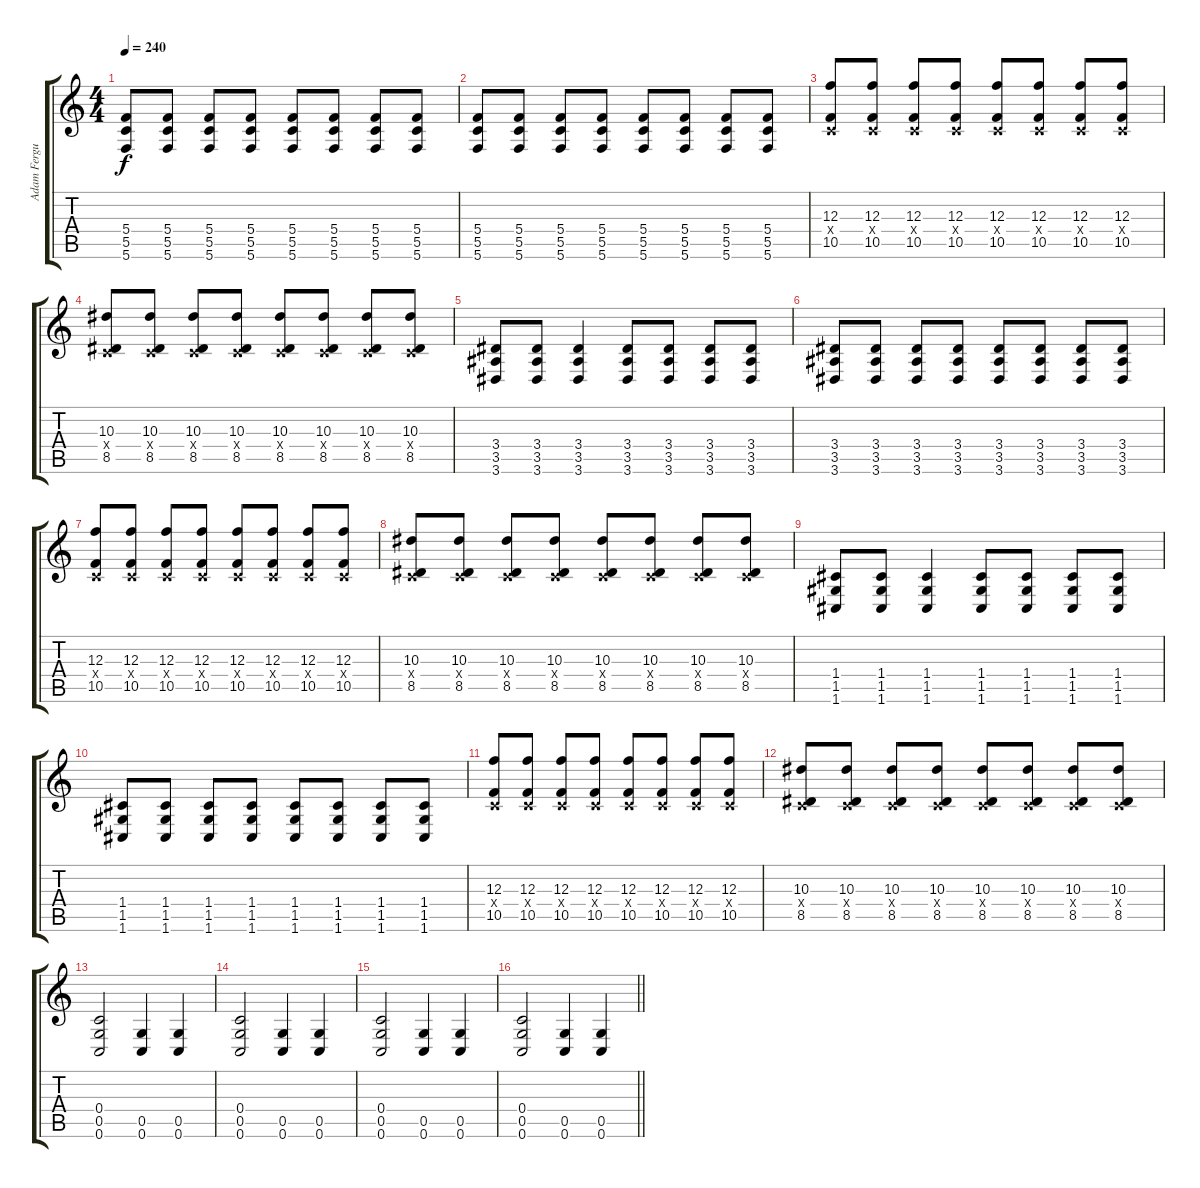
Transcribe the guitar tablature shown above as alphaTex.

\track ("Adam Ferguson - Guitar" "Adam Fergu") {instrument distortionguitar}
\staff {score tabs}
\tuning (D4 A3 F3 C3 G2 C2) {hide}
\ts (4 4)
\tempo 240
\clef g2
\ks c
(5.4 5.5 5.6).8{dy f} (5.4 5.5 5.6).8 (5.4 5.5 5.6).8 (5.4 5.5 5.6).8 (5.4 5.5 5.6).8 (5.4 5.5 5.6).8 (5.4 5.5 5.6).8 (5.4 5.5 5.6).8 |
(5.4 5.5 5.6).8 (5.4 5.5 5.6).8 (5.4 5.5 5.6).8 (5.4 5.5 5.6).8 (5.4 5.5 5.6).8 (5.4 5.5 5.6).8 (5.4 5.5 5.6).8 (5.4 5.5 5.6).8 |
(12.3 0.4{x} 10.5).8 (12.3 0.4{x} 10.5).8 (12.3 0.4{x} 10.5).8 (12.3 0.4{x} 10.5).8 (12.3 0.4{x} 10.5).8 (12.3 0.4{x} 10.5).8 (12.3 0.4{x} 10.5).8 (12.3 0.4{x} 10.5).8 |
(10.3 0.4{x} 8.5).8 (10.3 0.4{x} 8.5).8 (10.3 0.4{x} 8.5).8 (10.3 0.4{x} 8.5).8 (10.3 0.4{x} 8.5).8 (10.3 0.4{x} 8.5).8 (10.3 0.4{x} 8.5).8 (10.3 0.4{x} 8.5).8 |
(3.4 3.5 3.6).8 (3.4 3.5 3.6).8 (3.4 3.5 3.6).4 (3.4 3.5 3.6).8 (3.4 3.5 3.6).8 (3.4 3.5 3.6).8 (3.4 3.5 3.6).8 |
(3.4 3.5 3.6).8 (3.4 3.5 3.6).8 (3.4 3.5 3.6).8 (3.4 3.5 3.6).8 (3.4 3.5 3.6).8 (3.4 3.5 3.6).8 (3.4 3.5 3.6).8 (3.4 3.5 3.6).8 |
(12.3 0.4{x} 10.5).8 (12.3 0.4{x} 10.5).8 (12.3 0.4{x} 10.5).8 (12.3 0.4{x} 10.5).8 (12.3 0.4{x} 10.5).8 (12.3 0.4{x} 10.5).8 (12.3 0.4{x} 10.5).8 (12.3 0.4{x} 10.5).8 |
(10.3 0.4{x} 8.5).8 (10.3 0.4{x} 8.5).8 (10.3 0.4{x} 8.5).8 (10.3 0.4{x} 8.5).8 (10.3 0.4{x} 8.5).8 (10.3 0.4{x} 8.5).8 (10.3 0.4{x} 8.5).8 (10.3 0.4{x} 8.5).8 |
(1.4 1.5 1.6).8 (1.4 1.5 1.6).8 (1.4 1.5 1.6).4 (1.4 1.5 1.6).8 (1.4 1.5 1.6).8 (1.4 1.5 1.6).8 (1.4 1.5 1.6).8 |
(1.4 1.5 1.6).8 (1.4 1.5 1.6).8 (1.4 1.5 1.6).8 (1.4 1.5 1.6).8 (1.4 1.5 1.6).8 (1.4 1.5 1.6).8 (1.4 1.5 1.6).8 (1.4 1.5 1.6).8 |
(12.3 0.4{x} 10.5).8 (12.3 0.4{x} 10.5).8 (12.3 0.4{x} 10.5).8 (12.3 0.4{x} 10.5).8 (12.3 0.4{x} 10.5).8 (12.3 0.4{x} 10.5).8 (12.3 0.4{x} 10.5).8 (12.3 0.4{x} 10.5).8 |
(10.3 0.4{x} 8.5).8 (10.3 0.4{x} 8.5).8 (10.3 0.4{x} 8.5).8 (10.3 0.4{x} 8.5).8 (10.3 0.4{x} 8.5).8 (10.3 0.4{x} 8.5).8 (10.3 0.4{x} 8.5).8 (10.3 0.4{x} 8.5).8 |
(0.4 0.5 0.6).2 (0.5 0.6).4 (0.5 0.6).4 |
(0.4 0.5 0.6).2 (0.5 0.6).4 (0.5 0.6).4 |
(0.4 0.5 0.6).2 (0.5 0.6).4 (0.5 0.6).4 |
\barLineRight lightlight
(0.4 0.5 0.6).2 (0.5 0.6).4 (0.5 0.6).4
